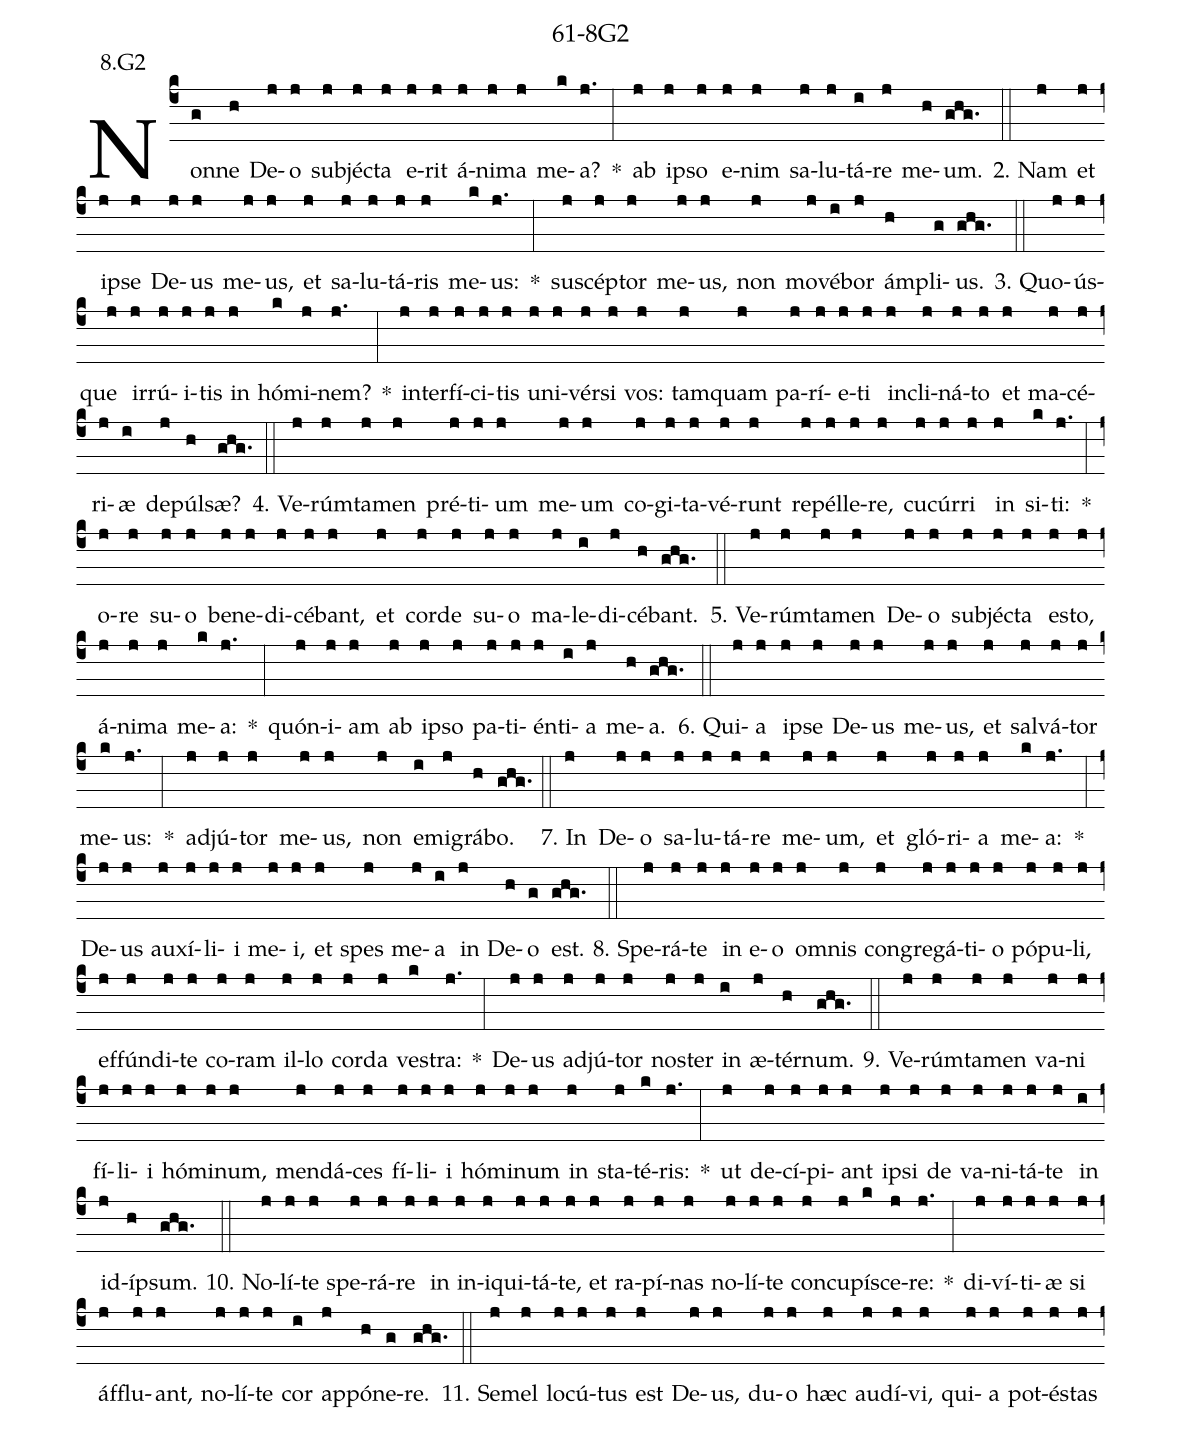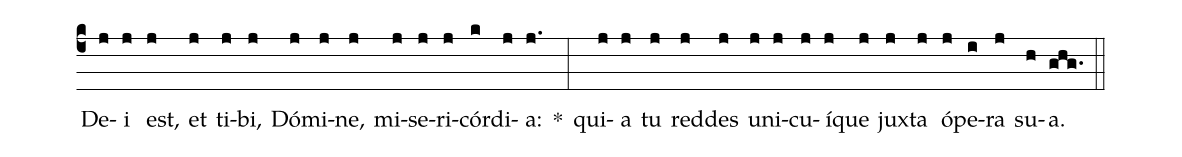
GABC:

name: 61-8G2;
annotation: 8.G2;
%%
(c4)Non(g)ne(h) De(j)o(j) sub(j)jéc(j)ta(j) e(j)rit(j) á(j)ni(j)ma(j) me(k)a?(j.) *(:) ab(j) ip(j)so(j) e(j)nim(j) sa(j)lu(j)tá(i)re(j) me(h)um.(ghg.) (::)
2. Nam(j) et(j) ip(j)se(j) De(j)us(j) me(j)us,(j) et(j) sa(j)lu(j)tá(j)ris(j) me(k)us:(j.) *(:) su(j)scép(j)tor(j) me(j)us,(j) non(j) mo(j)vé(i)bor(j) ám(h)pli(g)us.(ghg.) (::)
3. Quo(j)ús(j)que(j) ir(j)rú(j)i(j)tis(j) in(j) hó(k)mi(j)nem?(j.) *(:) in(j)ter(j)fí(j)ci(j)tis(j) u(j)ni(j)vér(j)si(j) vos:(j) tam(j)quam(j) pa(j)rí(j)e(j)ti(j) in(j)cli(j)ná(j)to(j) et(j) ma(j)cé(j)ri(j)æ(i) de(j)púl(h)sæ?(ghg.) (::)
4. Ve(j)rúm(j)ta(j)men(j) pré(j)ti(j)um(j) me(j)um(j) co(j)gi(j)ta(j)vé(j)runt(j) re(j)pél(j)le(j)re,(j) cu(j)cúr(j)ri(j) in(j) si(k)ti:(j.) *(:) o(j)re(j) su(j)o(j) be(j)ne(j)di(j)cé(j)bant,(j) et(j) cor(j)de(j) su(j)o(j) ma(j)le(i)di(j)cé(h)bant.(ghg.) (::)
5. Ve(j)rúm(j)ta(j)men(j) De(j)o(j) sub(j)jéc(j)ta(j) es(j)to,(j) á(j)ni(j)ma(j) me(k)a:(j.) *(:) quón(j)i(j)am(j) ab(j) ip(j)so(j) pa(j)ti(j)én(j)ti(i)a(j) me(h)a.(ghg.) (::)
6. Qui(j)a(j) ip(j)se(j) De(j)us(j) me(j)us,(j) et(j) sal(j)vá(j)tor(j) me(k)us:(j.) *(:) ad(j)jú(j)tor(j) me(j)us,(j) non(j) e(i)mi(j)grá(h)bo.(ghg.) (::)
7. In(j) De(j)o(j) sa(j)lu(j)tá(j)re(j) me(j)um,(j) et(j) gló(j)ri(j)a(j) me(k)a:(j.) *(:) De(j)us(j) au(j)xí(j)li(j)i(j) me(j)i,(j) et(j) spes(j) me(j)a(i) in(j) De(h)o(g) est.(ghg.) (::)
8. Spe(j)rá(j)te(j) in(j) e(j)o(j) om(j)nis(j) con(j)gre(j)gá(j)ti(j)o(j) pó(j)pu(j)li,(j) ef(j)fún(j)di(j)te(j) co(j)ram(j) il(j)lo(j) cor(j)da(j) ves(k)tra:(j.) *(:) De(j)us(j) ad(j)jú(j)tor(j) nos(j)ter(j) in(i) æ(j)tér(h)num.(ghg.) (::)
9. Ve(j)rúm(j)ta(j)men(j) va(j)ni(j) fí(j)li(j)i(j) hó(j)mi(j)num,(j) men(j)dá(j)ces(j) fí(j)li(j)i(j) hó(j)mi(j)num(j) in(j) sta(j)té(k)ris:(j.) *(:) ut(j) de(j)cí(j)pi(j)ant(j) ip(j)si(j) de(j) va(j)ni(j)tá(j)te(j) in(i) id(j)íp(h)sum.(ghg.) (::)
10. No(j)lí(j)te(j) spe(j)rá(j)re(j) in(j) in(j)i(j)qui(j)tá(j)te,(j) et(j) ra(j)pí(j)nas(j) no(j)lí(j)te(j) con(j)cu(j)pí(k)sce(j)re:(j.) *(:) di(j)ví(j)ti(j)æ(j) si(j) áf(j)flu(j)ant,(j) no(j)lí(j)te(j) cor(i) ap(j)pó(h)ne(g)re.(ghg.) (::)
11. Se(j)mel(j) lo(j)cú(j)tus(j) est(j) De(j)us,(j) du(j)o(j) hæc(j) au(j)dí(j)vi,(j) qui(j)a(j) pot(j)és(j)tas(j) De(j)i(j) est,(j) et(j) ti(j)bi,(j) Dó(j)mi(j)ne,(j) mi(j)se(j)ri(j)cór(k)di(j)a:(j.) *(:) qui(j)a(j) tu(j) red(j)des(j) u(j)ni(j)cu(j)í(j)que(j) jux(j)ta(j) ó(j)pe(i)ra(j) su(h)a.(ghg.) (::)
